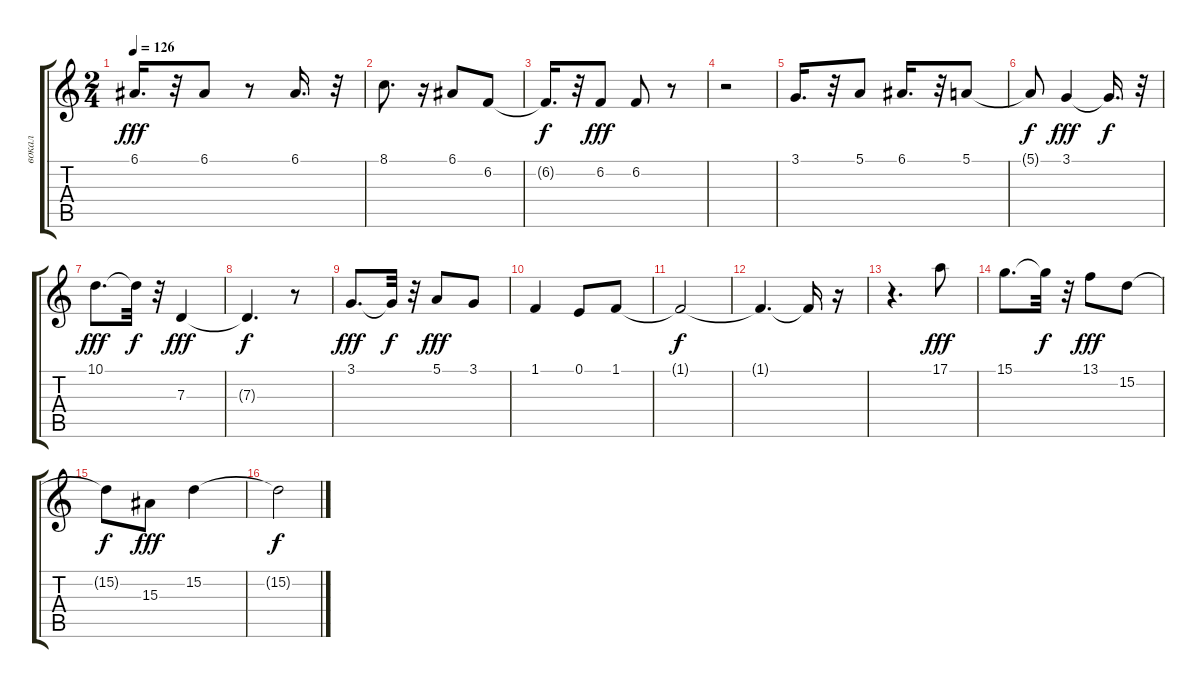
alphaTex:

\track ("вокал" "вокал") {instrument clarinet}
\staff {score tabs}
\tuning (E4 B3 G3 D3 A2 E2) {hide}
\ts (2 4)
\tempo 126
\clef g2
\ks c
6.1.16{d dy fff} r.32 6.1.8 r.8 6.1.16{d} r.32 |
8.1.8{d} r.16 6.1.8 6.2.8 |
6.2{t}.16{d dy f} r.32 6.2.8{dy fff} 6.2.8 r.8 |
r.2 |
3.1.16{d} r.32 5.1.8 6.1.16{d} r.32 5.1.8 |
5.1{t}.8{dy f} 3.1.4{dy fff} 3.1{t}.16{d dy f} r.32 |
10.1.8{d dy fff} 10.1{t}.32{dy f} r.32 7.3.4{dy fff} |
7.3{t}.4{d dy f} r.8 |
3.1.8{d dy fff} 3.1{t}.32{dy f} r.32 5.1.8{dy fff} 3.1.8 |
1.1.4 0.1.8 1.1.8 |
1.1{t}.2{dy f} |
1.1{t}.4{d} 1.1{t}.16 r.16 |
r.4{d} 17.1.8{dy fff} |
15.1.8{d} 15.1{t}.32{dy f} r.32 13.1.8{dy fff} 15.2.8 |
15.2{t}.8{dy f} 15.3.8{dy fff} 15.2.4 |
15.2{t}.2{dy f}
